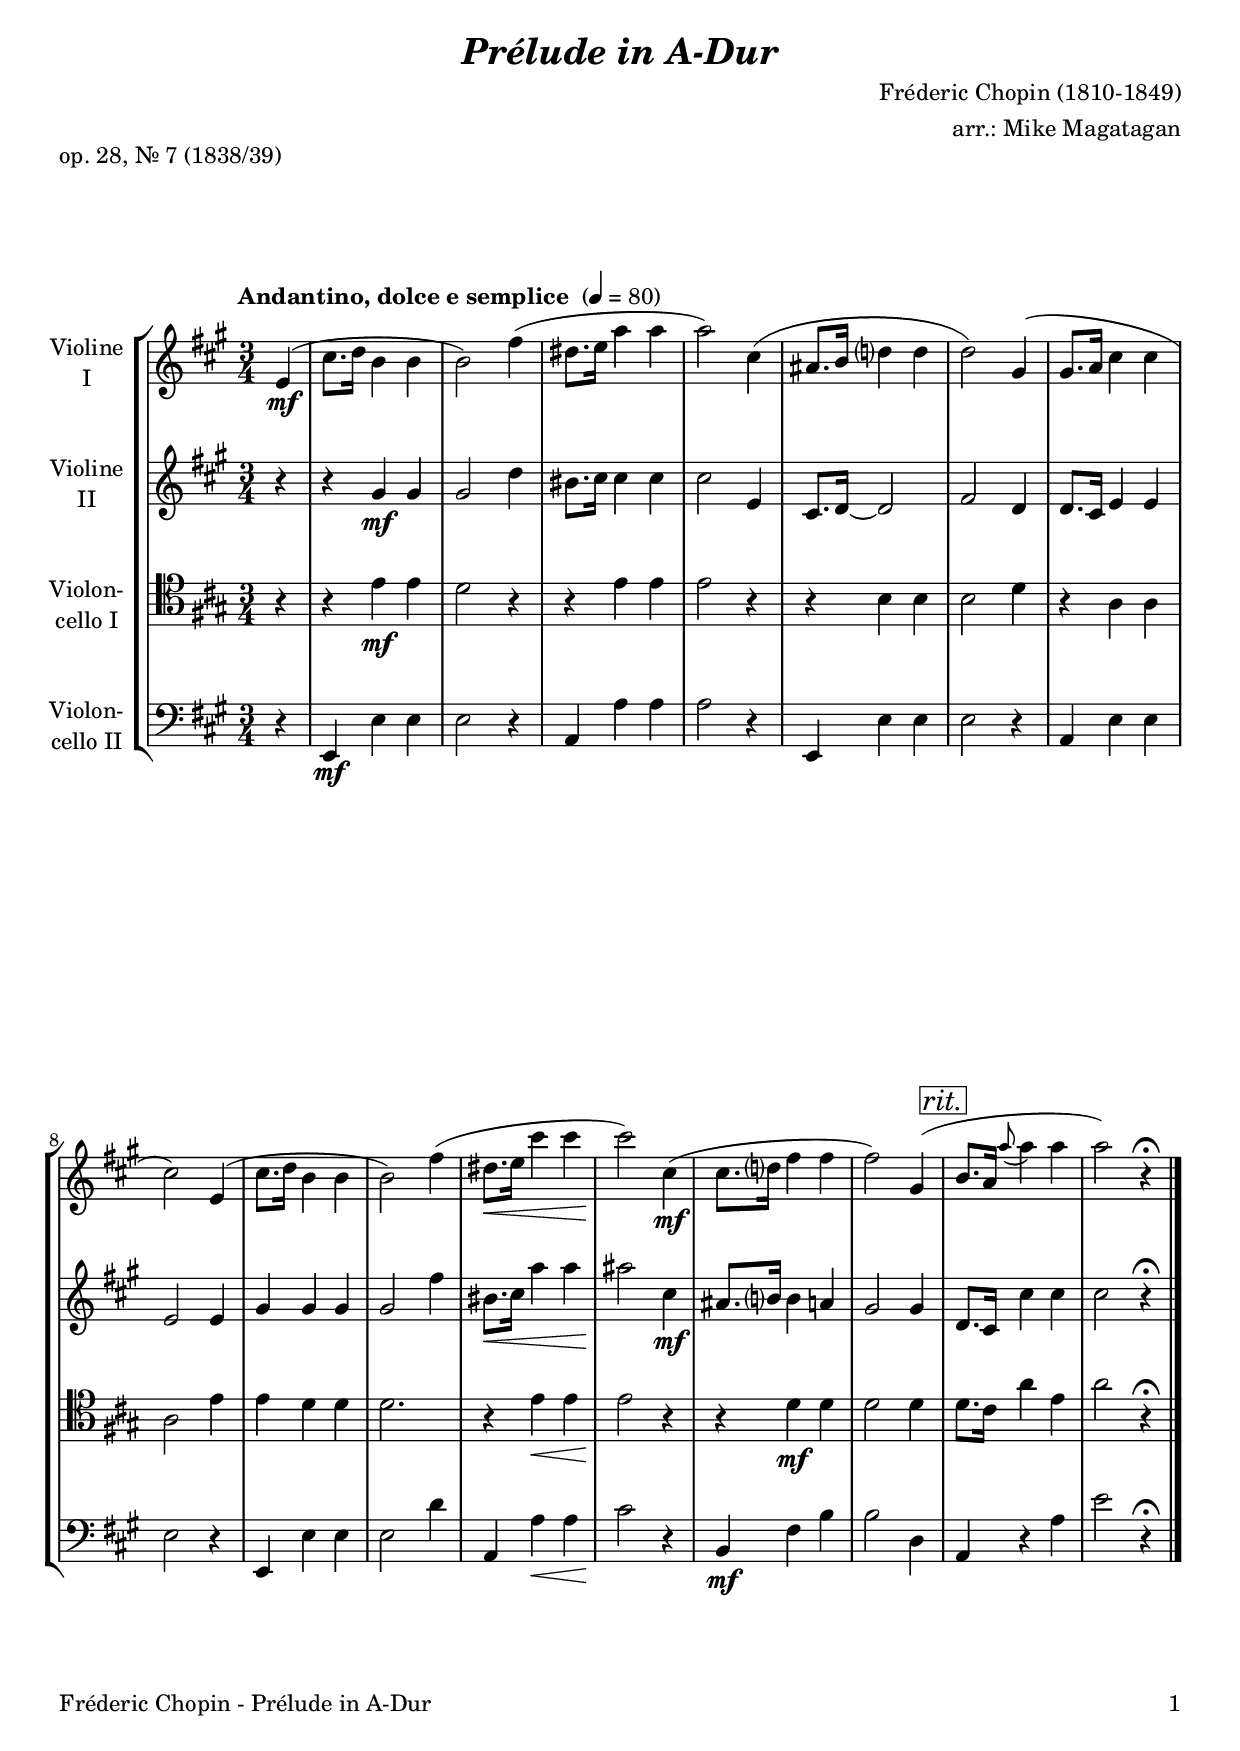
\version "2.24.1"
\include "deutsch.ly"

#(set-global-staff-size 20)

\header {
  title     = \markup \bold \italic "Prélude in A-Dur"
  composer  = "Fréderic Chopin (1810-1849)"
  arranger  = "arr.: Mike Magatagan"
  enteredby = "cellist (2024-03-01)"
  piece     = "op. 28, Nr. 7 (1838/39)"
}

voiceconsts = {
  \key a \major
  \time 3/4
  \clef "treble"
%  \numericTimeSignature
  \compressEmptyMeasures
  % Set default beaming for all staves
%  \set Timing.beamExceptions = #'()
%  \set Timing.baseMoment     = #(ly:make-moment 1 4)
%  \set Timing.beatStructure  = #'(1 1 1)
  \tempo "Andantino, dolce e semplice " 4=80
}

mist = "string ensemble 1"
mivl = "violin"
miba = "cello"
mipz = "pizzicato strings"

rit = \mark \markup \box \italic "rit."

va = \relative c' {
  \voiceconsts

  \partial 4 e4(\mf
  cis'8. d16 h4 h
  h2) fis'4(

  dis8. e16 a4 a
  a2) cis,4(
  ais8. h16 d?4 d
  
  d2) gis,4(
  gis8. a16 cis4 cis
  cis2) e,4(

  cis'8. d16 h4 h
  h2) fis'4(
  dis8.\< e16 cis'4 cis

  cis2)\! cis,4(\mf
  cis8. d?16 fis4 fis
  fis2) gis,4( \rit

  h8. a16 \appoggiatura a'8 a4 a
  a2) r4\fermata \bar "|."
}

vb = \relative c'' {
  \voiceconsts

  \partial 4 r4
  r gis\mf gis
  gis2 d'4

  his8. cis16 cis4 cis
  cis2 e,4
  cis8. d16~ d2

  fis d4
  d8. cis16 e4 e
  e2 e4

  gis gis gis
  gis2 fis'4
  his,8.\< cis16 a'4 a

  ais2\! cis,4\mf
  ais8. h?16 h4 a
  gis2 gis4 \rit

  d8. cis16 cis'4 cis
  cis2 r4\fermata \bar "|."
}

vc = \relative c' {
  \voiceconsts
  \clef "tenor"
  
  \partial 4 r4
  r e\mf e
  d2 r4

  r e e
  e2 r4
  r h h

  h2 d4
  r a a
  a2 e'4

  e d d
  d2.
  r4 e\< e

  e2\! r4
  r d\mf d
  d2 d4 \rit

  d8. cis16 a'4 e
  a2 r4\fermata \bar "|."
}

vd = \relative c, {
  \voiceconsts
  \clef "bass"
  
  \partial 4 r4
  e\mf e' e
  e2 r4

  a, a' a
  a2 r4
  e, e' e

  e2 r4
  a, e' e
  e2 r4

  e, e' e
  e2 d'4
  a, a'\< a

  cis2\! r4
  h,\mf fis' h
  h2 d,4 \rit

  a r a'
  e'2 r4\fermata \bar "|."
}


music = \new StaffGroup <<
      \new Staff {
	\set Staff.midiInstrument = \mivl
	\set Staff.instrumentName = \markup \center-column { "Violine" "I" }
	\transpose a a { \va }
      }

      \new Staff {
	\set Staff.midiInstrument = \mivl
	\set Staff.instrumentName = \markup \center-column { "Violine" "II" }
	\transpose a a { \vb }
      }

      \new Staff {
	\set Staff.midiInstrument = \miba
	\set Staff.instrumentName = \markup \center-column { "Violon-" "cello I" }
	\transpose a a { \vc }
      }

      \new Staff {
	\set Staff.midiInstrument = \miba
	\set Staff.instrumentName = \markup \center-column { "Violon-" "cello II" }
	\transpose a a { \vd }
      }
>>

\book {
   \paper {
    print-page-number = ##t
    print-first-page-number = ##t
    ragged-last-bottom = ##f
    oddHeaderMarkup = \markup \null
    evenHeaderMarkup = \markup \null
    oddFooterMarkup = \markup {
      \fill-line {
        \if \should-print-page-number
        "Fréderic Chopin - Prélude in A-Dur" \fromproperty #'page:page-number-string
      }
    }
    evenFooterMarkup = \oddFooterMarkup
  } \score {
    \music
    \layout {}
  }

  \score {
    \unfoldRepeats \music

    \midi {
      \context {
        \Score
      }
    }
  }
}